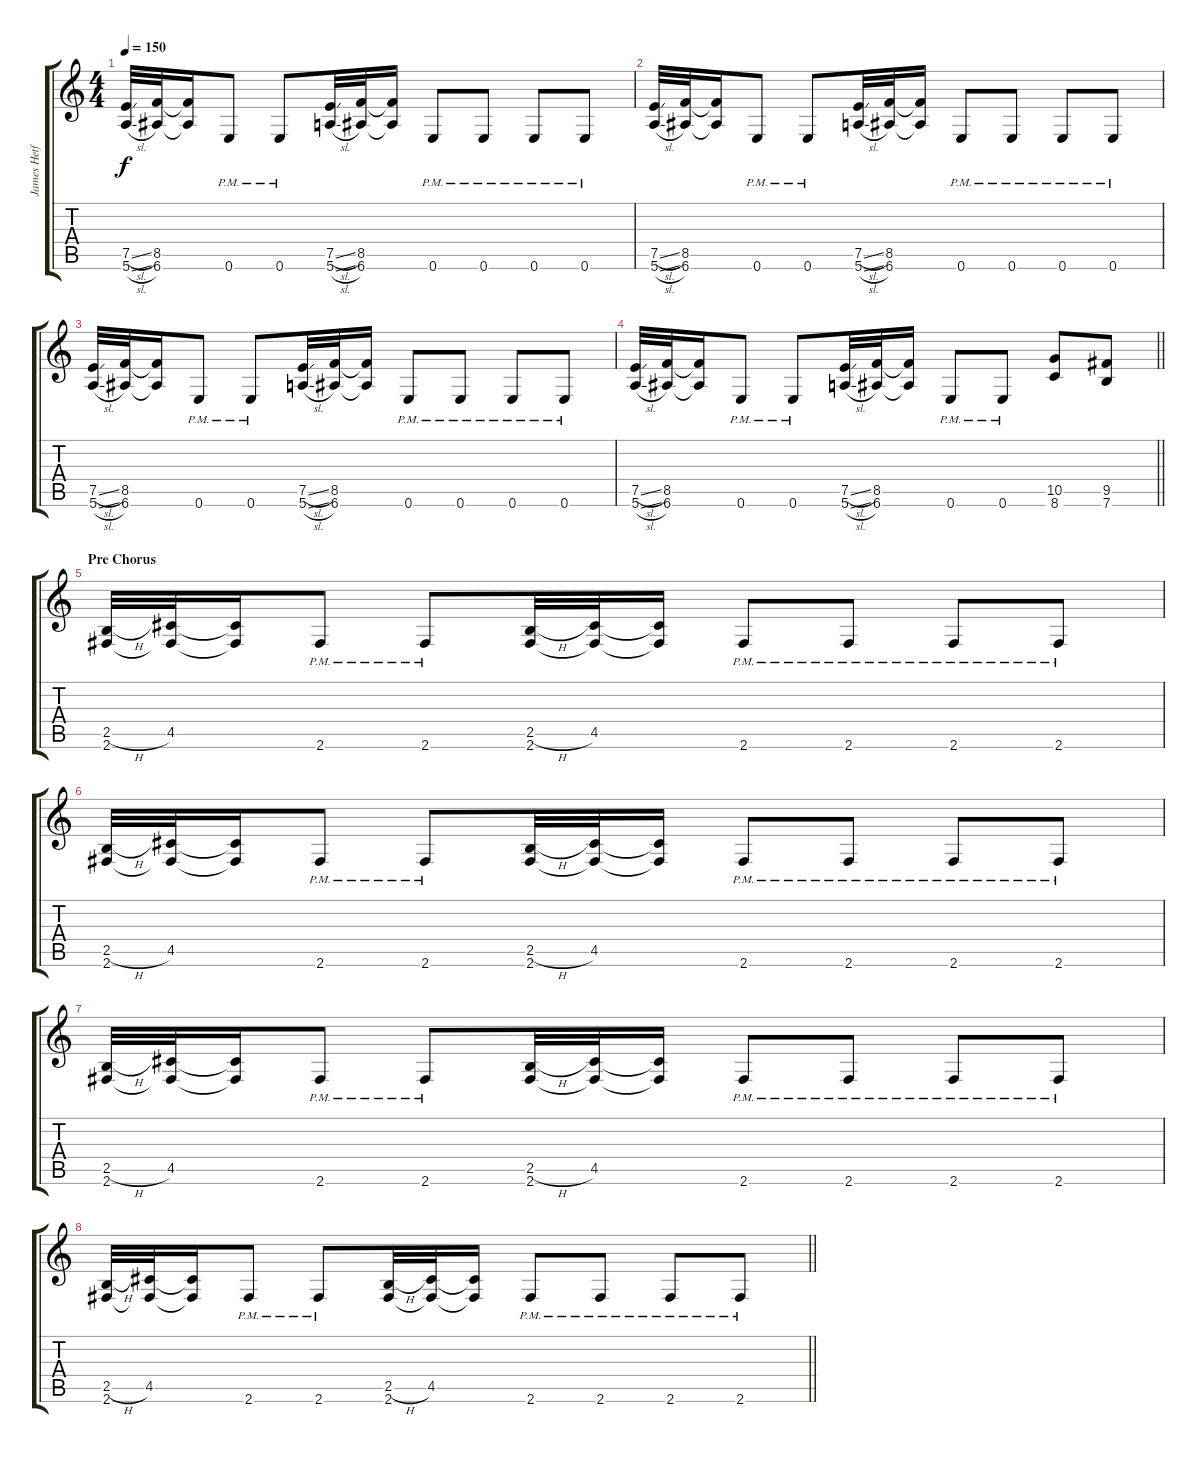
\track ("James Hetfield" "James Hetf") {instrument distortionguitar}
\staff {score tabs}
\tuning (E4 B3 G3 D3 A2 E2) {hide}
\ts (4 4)
\tempo 150
\clef g2
\ks c
(7.5{sl} 5.6{sl}).32{dy f} (8.5 6.6).32 (8.5{t} 6.6{t}).16 0.6{pm}.8 0.6{pm}.8 (7.5{sl} 5.6{sl}).32 (8.5 6.6).32 (8.5{t} 6.6{t}).16 0.6{pm}.8 0.6{pm}.8 0.6{pm}.8 0.6{pm}.8 |
(7.5{sl} 5.6{sl}).32 (8.5 6.6).32 (8.5{t} 6.6{t}).16 0.6{pm}.8 0.6{pm}.8 (7.5{sl} 5.6{sl}).32 (8.5 6.6).32 (8.5{t} 6.6{t}).16 0.6{pm}.8 0.6{pm}.8 0.6{pm}.8 0.6{pm}.8 |
(7.5{sl} 5.6{sl}).32 (8.5 6.6).32 (8.5{t} 6.6{t}).16 0.6{pm}.8 0.6{pm}.8 (7.5{sl} 5.6{sl}).32 (8.5 6.6).32 (8.5{t} 6.6{t}).16 0.6{pm}.8 0.6{pm}.8 0.6{pm}.8 0.6{pm}.8 |
\barLineRight lightlight
(7.5{sl} 5.6{sl}).32 (8.5 6.6).32 (8.5{t} 6.6{t}).16 0.6{pm}.8 0.6{pm}.8 (7.5{sl} 5.6{sl}).32 (8.5 6.6).32 (8.5{t} 6.6{t}).16 0.6{pm}.8 0.6{pm}.8 (10.5 8.6).8 (9.5 7.6).8 |
\section ("" "Pre Chorus")
(2.5{h} 2.6).32 (4.5 2.6{t}).32 (4.5{t} 2.6{t}).16 2.6{pm}.8 2.6{pm}.8 (2.5{h} 2.6).32 (4.5 2.6{t}).32 (4.5{t} 2.6{t}).16 2.6{pm}.8 2.6{pm}.8 2.6{pm}.8 2.6{pm}.8 |
(2.5{h} 2.6).32 (4.5 2.6{t}).32 (4.5{t} 2.6{t}).16 2.6{pm}.8 2.6{pm}.8 (2.5{h} 2.6).32 (4.5 2.6{t}).32 (4.5{t} 2.6{t}).16 2.6{pm}.8 2.6{pm}.8 2.6{pm}.8 2.6{pm}.8 |
(2.5{h} 2.6).32 (4.5 2.6{t}).32 (4.5{t} 2.6{t}).16 2.6{pm}.8 2.6{pm}.8 (2.5{h} 2.6).32 (4.5 2.6{t}).32 (4.5{t} 2.6{t}).16 2.6{pm}.8 2.6{pm}.8 2.6{pm}.8 2.6{pm}.8 |
\barLineRight lightlight
(2.5{h} 2.6).32 (4.5 2.6{t}).32 (4.5{t} 2.6{t}).16 2.6{pm}.8 2.6{pm}.8 (2.5{h} 2.6).32 (4.5 2.6{t}).32 (4.5{t} 2.6{t}).16 2.6{pm}.8 2.6{pm}.8 2.6{pm}.8 2.6{pm}.8
